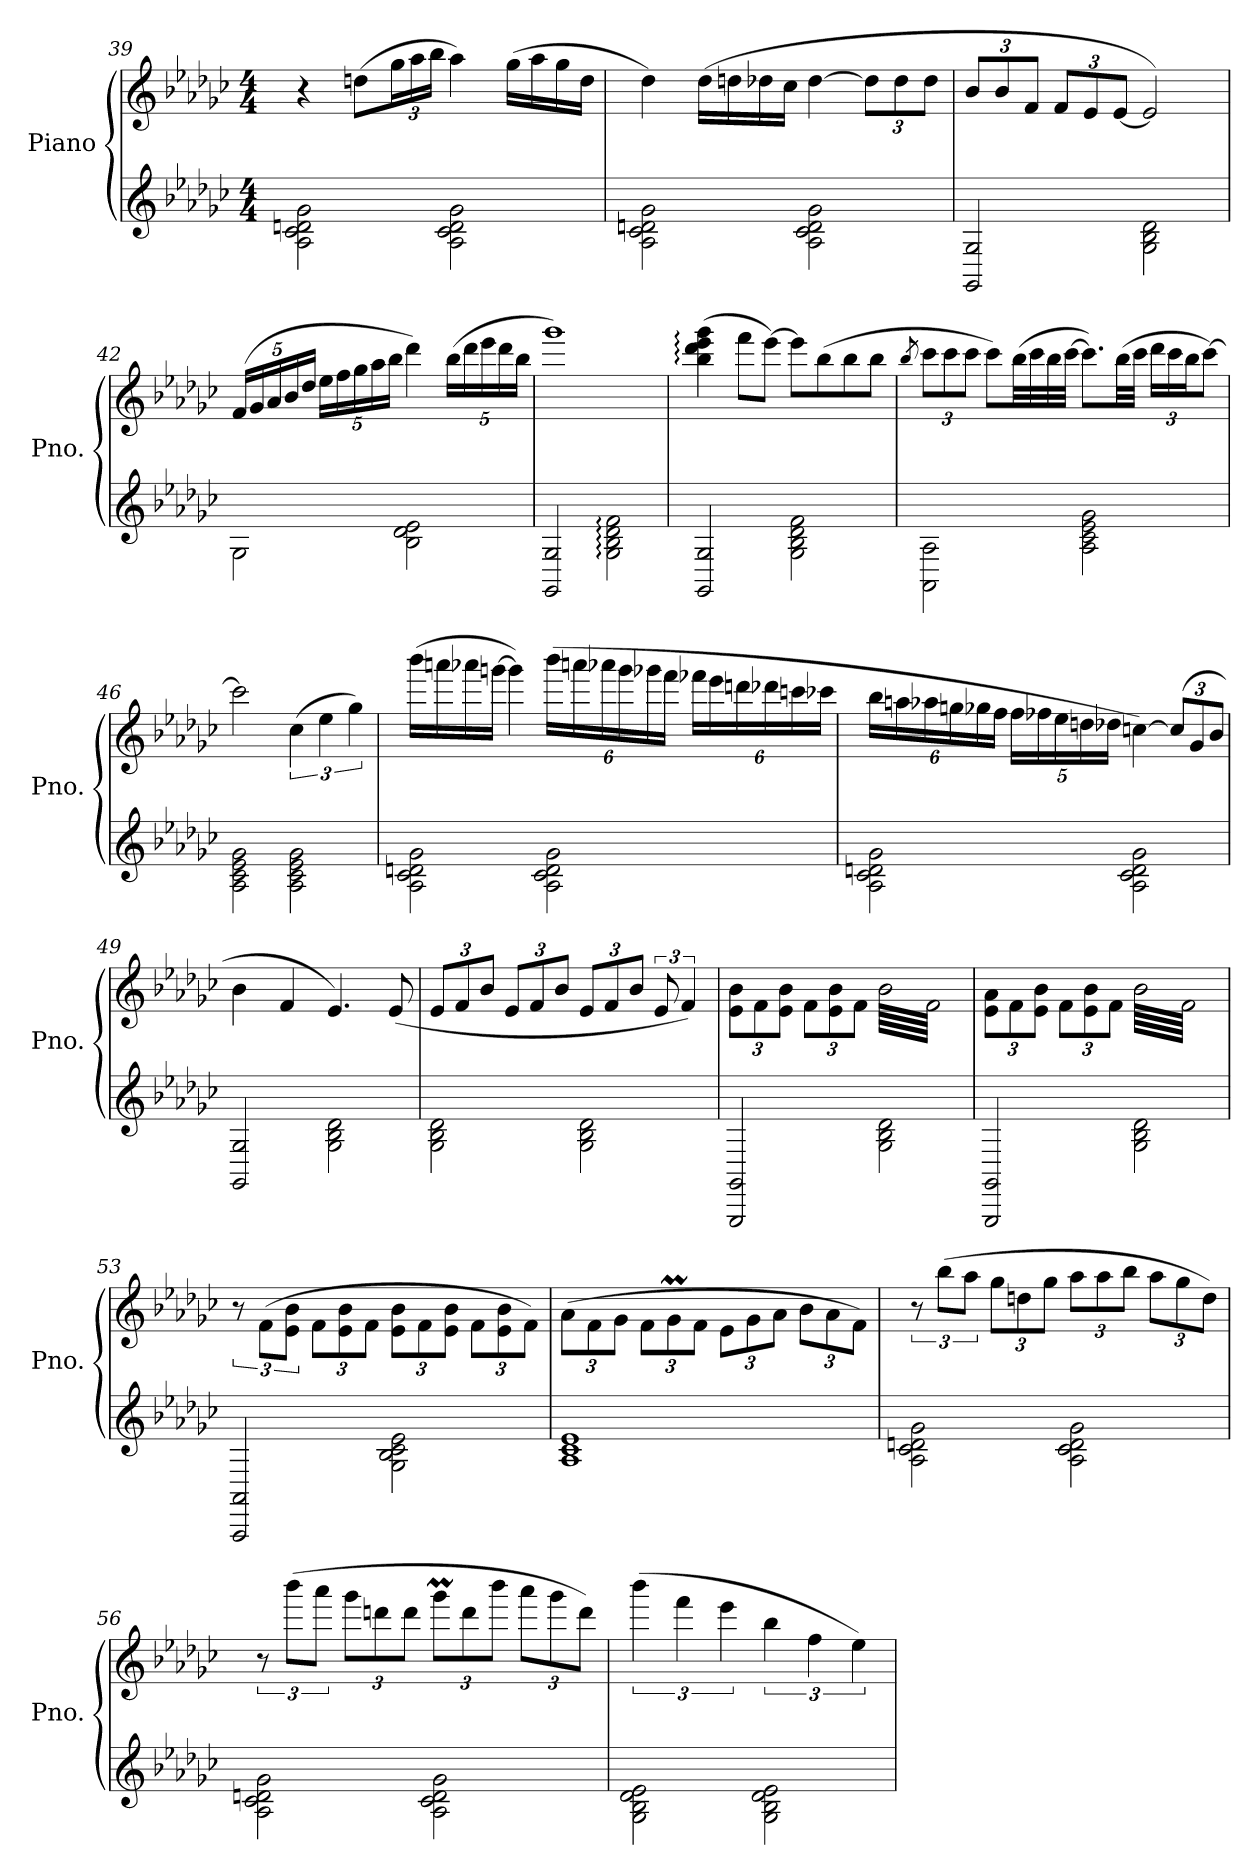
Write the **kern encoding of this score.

**kern	**kern
*part1	*part1
*staff2	*staff1
*I"Piano	*
*I'Pno.	*
*clefG2	*clefG2
*k[b-e-a-d-g-c-]	*k[b-e-a-d-g-c-]
*M4/4	*M4/4
=39	=39
2A-\ 2c-\ 2dn\ 2g-\	4r
.	(>8ddn\L
*	*Xbrackettup
.	24gg-\L
.	24aa-\
.	24bb-\JJ
2A-\ 2c-\ 2d\ 2g-\	4aa-\)
.	(>16gg-\LL
.	16aa-\
.	16gg-\
.	16dd\JJ
=40	=40
2A-\ 2c-\ 2dn\ 2g-\	4dd-\)
.	(>16dd-\LL
.	16ddn\
.	16dd-X\
.	16cc-\JJ
2A-\ 2c-\ 2d\ 2g-\	[4dd-\
.	12dd-\L]
.	12dd-\
.	12dd-\J
!!LO:LB:g=z
=41	=41
2GG-/ 2G-/	12b-/L
.	12b-/
.	12f/J
.	12f/L
.	12e-/
.	[12e-/J
2G-\ 2B-\ 2d-\	2e-/])
=42	=42
2G-\	(>20f/LL
.	20g-/
.	20a-/
.	20b-/
.	20dd-/JJ
.	20ee-\LL
.	20ff\
.	20gg-\
.	20aa-\
.	20bb-\JJ
2B-\ 2d-\ 2e-\	4ddd-\)
.	(>20bb-\LL
.	20ddd-\
.	20eee-\
.	20ddd-\
.	20bb-\JJ
=43	=43
2GG-/ 2G-/	1ggg-)
2G-\: 2B-\: 2d-\: 2f\:	.
=44	=44
2GG-/ 2G-/	(>4bb-\: 4ddd-\: 4eee-\: 4ggg-\:
.	8fff\L
.	[8eee-\J)
2G-\ 2B-\ 2d-\ 2f\	8eee-\L]
.	(>8bb-\
.	8bb-\
.	8bb-\J
!!LO:PB:g=z
=45	=45
.	8qbb-/
2AA-\ 2A-\	12ccc-\L
.	12ccc-\
.	12ccc-\J
.	8ccc-\L)
.	(>32bb-\LL
.	32ccc-\
.	32bb-\
.	[32ccc-\JJJ
2A-\ 2c-\ 2e-\ 2g-\	8.ccc-\L])
.	(>32bb-\LL
.	32ccc-\JJJ
.	24ddd-\LL
.	24ccc-\
.	24bb-\J
.	[8ccc-\J)
=46	=46
2A-\ 2c-\ 2e-\ 2g-\	2ccc-\]
*	*brackettup
2A-\ 2c-\ 2e-\ 2g-\	(>6cc-\
.	6ee-\
.	6gg-\)
!!LO:LB:g=z
=47	=47
2A-\ 2c-\ 2dn\ 2g-\	(>16bbb-\LL
.	16aaan\
.	16aaa-X\
.	[16gggn\JJ
.	4ggg\])
*	*Xbrackettup
2A-\ 2c-\ 2d\ 2g-\	(>24bbb-\LL
.	24aaan\
.	24aaa-X\
.	24ggg\
.	24ggg-X\
.	24fff\JJ
.	24fff-X\LL
.	24eee-\
.	24dddn\
.	24ddd-X\
.	24cccn\
.	24ccc-X\JJ
!!LO:LB:g=z
=48	=48
2A-\ 2c-\ 2dn\ 2g-\	24bb-\LL
.	24aan\
.	24aa-X\
.	24ggn\
.	24gg-X\
.	24ff\JJ
.	20ff\LL
.	20ff-X\
.	20ee-\
.	20ddn\
.	20dd-X\JJ
2A-\ 2c-\ 2d\ 2g-\	[4ccn\)
.	(>12cc/L]
.	12g-/
.	12b-/J
=49	=49
2GG-/ 2G-/	4b-\
.	4f/
2G-\ 2B-\ 2d-\	4.e-/)
.	(<8e-/
=50	=50
2G-\ 2B-\ 2d-\	12e-/L
.	12f/
.	12b-/J
.	12e-/L
.	12f/
.	12b-/J
2G-\ 2B-\ 2d-\	12e-/L
.	12f/
.	12b-/J
*	*brackettup
.	12e-/
.	6f/)
!!LO:LB:g=z
=51	=51
*	*Xbrackettup
2GGG-/ 2GG-/	(>12e-\ 12b-\L
.	12f\
.	12e-\ 12b-\J
.	12f\L
.	12e-\ 12b-\
.	12f\J
*	*tremolo
2G-\ 2B-\ 2d-\	64b-\LLLL
.	64f/)
.	64b-\
.	64f/)
.	64b-\
.	64f/)
.	64b-\
.	64f/)
.	64b-\
.	64f/)
.	64b-\
.	64f/)
.	64b-\
.	64f/)
.	64b-\
.	64f/)
.	64b-\
.	64f/)
.	64b-\
.	64f/)
.	64b-\
.	64f/)
.	64b-\
.	64f/)
.	64b-\
.	64f/)
.	64b-\
.	64f/)
.	64b-\
.	64f/)
.	64b-\
.	64f/)JJJJ
*	*Xtremolo
=52	=52
2GGG-/ 2GG-/	(>12e-\ 12a-\L
.	.
.	.
.	.
.	.
.	.
.	12f\
.	.
.	.
.	.
.	.
.	.
.	12e-\ 12b-\J
.	.
.	.
.	.
.	.
.	.
.	12f\L
.	12e-\ 12b-\
.	12f\J
*	*tremolo
2G-\ 2B-\ 2d-\	64b-\LLLL
.	64f/)
.	64b-\
.	64f/)
.	64b-\
.	64f/)
.	64b-\
.	64f/)
.	64b-\
.	64f/)
.	64b-\
.	64f/)
.	64b-\
.	64f/)
.	64b-\
.	64f/)
.	64b-\
.	64f/)
.	64b-\
.	64f/)
.	64b-\
.	64f/)
.	64b-\
.	64f/)
.	64b-\
.	64f/)
.	64b-\
.	64f/)
.	64b-\
.	64f/)
.	64b-\
.	64f/)JJJJ
*	*Xtremolo
=53	=53
*	*brackettup
2AAA-/ 2AA-/	12r
.	.
.	.
.	.
.	.
.	.
.	(>12f\L
.	.
.	.
.	.
.	.
.	.
.	12e-\ 12b-\J
.	.
.	.
.	.
.	.
.	.
*	*Xbrackettup
.	12f\L
.	12e-\ 12b-\
.	12f\J
2G-\ 2B-\ 2c-\ 2e-\	12e-\ 12b-\L
.	12f\
.	12e-\ 12b-\J
.	12f\L
.	12e-\ 12b-\
.	12f\J)
=54	=54
1A- 1c- 1e-	(>12a-\L
.	12f\
.	12g-\J
.	12f\L
.	12g-M\
.	12f\J
.	12e-\L
.	12g-\
.	12a-\J
.	12b-\L
.	12a-\
.	12f\J)
!!LO:LB:g=z
=55	=55
*	*brackettup
2A-\ 2c-\ 2dn\ 2g-\	12r
.	(>12bb-\L
.	12aa-\J
*	*Xbrackettup
.	12gg-\L
.	12ddn\
.	12gg-\J
2A-\ 2c-\ 2d\ 2g-\	12aa-\L
.	12aa-\
.	12bb-\J
.	12aa-\L
.	12gg-\
.	12dd\J)
=56	=56
*	*brackettup
2A-\ 2c-\ 2dn\ 2g-\	12r
.	(>12bbb-\L
.	12aaa-\J
*	*Xbrackettup
.	12ggg-\L
.	12dddn\
.	12ddd\J
2A-\ 2c-\ 2d\ 2g-\	12ggg-M\L
.	12ddd\
.	12bbb-\J
.	12aaa-\L
.	12ggg-\
.	12ddd\J)
=57	=57
*	*brackettup
2G-\ 2B-\ 2d-\ 2e-\	(>6bbb-\
.	6fff\
.	6eee-\
2G-\ 2B-\ 2d-\ 2e-\	6bb-\
.	6ff\
.	6ee-\)
=	=
*-	*-
